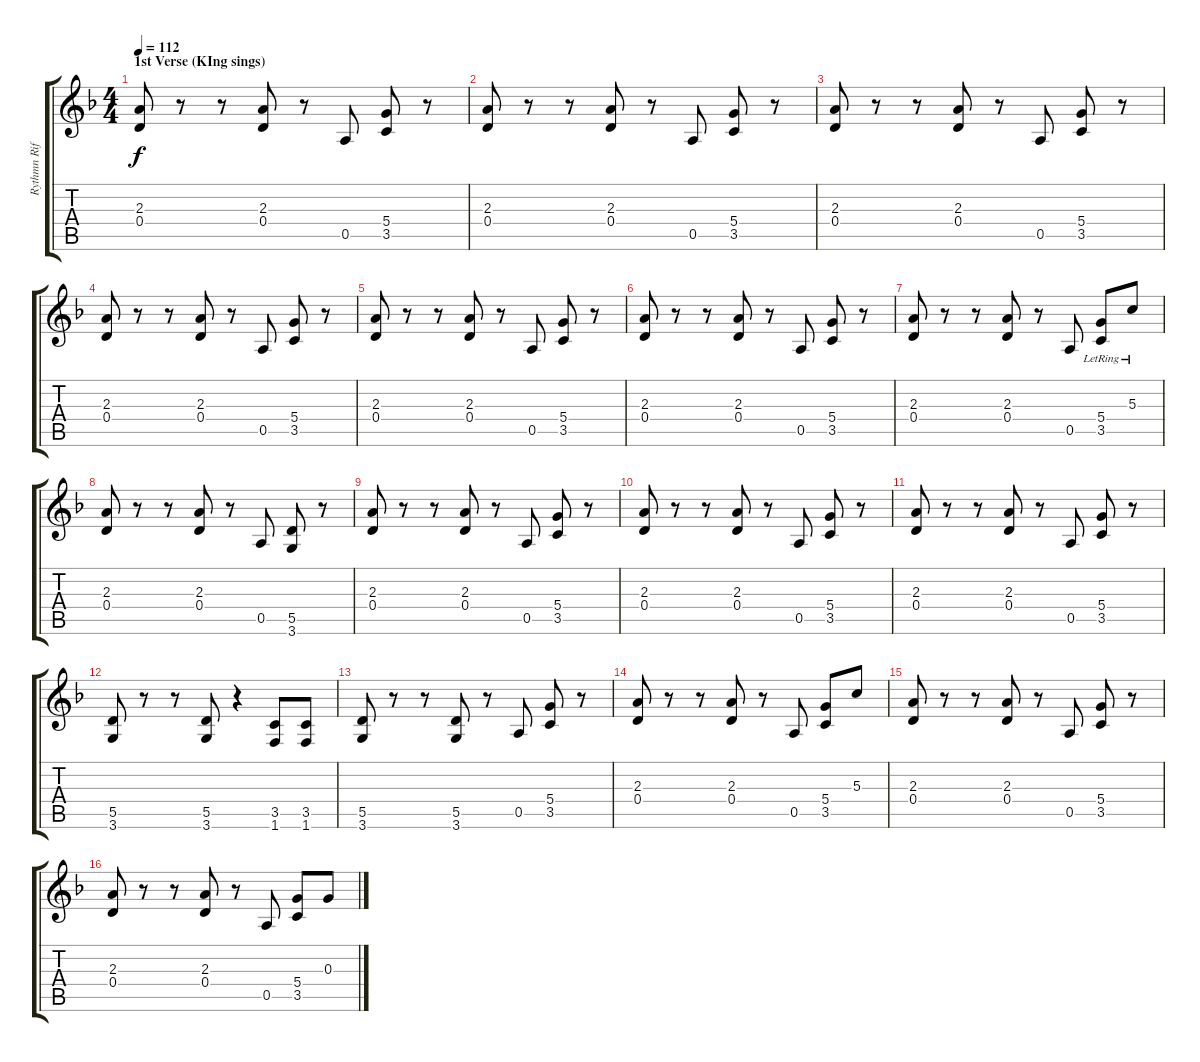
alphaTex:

\track ("Rythmn Riffs" "Rythmn Rif") {instrument electricguitarclean}
\staff {score tabs}
\tuning (E4 B3 G3 D3 A2 E2) {hide}
\ts (4 4)
\section ("" "1st Verse (KIng sings)")
\tempo 112
\clef g2
\ks f
(2.3 0.4).8{dy f} r.8 r.8 (2.3 0.4).8 r.8 0.5.8 (5.4 3.5).8 r.8 |
(2.3 0.4).8 r.8 r.8 (2.3 0.4).8 r.8 0.5.8 (5.4 3.5).8 r.8 |
(2.3 0.4).8 r.8 r.8 (2.3 0.4).8 r.8 0.5.8 (5.4 3.5).8 r.8 |
(2.3 0.4).8 r.8 r.8 (2.3 0.4).8 r.8 0.5.8 (5.4 3.5).8 r.8 |
(2.3 0.4).8 r.8 r.8 (2.3 0.4).8 r.8 0.5.8 (5.4 3.5).8 r.8 |
(2.3 0.4).8 r.8 r.8 (2.3 0.4).8 r.8 0.5.8 (5.4 3.5).8 r.8 |
(2.3 0.4).8 r.8 r.8 (2.3 0.4).8 r.8 0.5.8 (5.4{lr} 3.5{lr}).8 5.3{lr}.8 |
(2.3 0.4).8 r.8 r.8 (2.3 0.4).8 r.8 0.5.8 (5.5 3.6).8 r.8 |
(2.3 0.4).8 r.8 r.8 (2.3 0.4).8 r.8 0.5.8 (5.4 3.5).8 r.8 |
(2.3 0.4).8 r.8 r.8 (2.3 0.4).8 r.8 0.5.8 (5.4 3.5).8 r.8 |
(2.3 0.4).8 r.8 r.8 (2.3 0.4).8 r.8 0.5.8 (5.4 3.5).8 r.8 |
(5.5 3.6).8 r.8 r.8 (5.5 3.6).8 r.4 (3.5 1.6).8 (3.5 1.6).8 |
(5.5 3.6).8 r.8 r.8 (5.5 3.6).8 r.8 0.5.8 (5.4 3.5).8 r.8 |
(2.3 0.4).8 r.8 r.8 (2.3 0.4).8 r.8 0.5.8 (5.4 3.5).8 5.3.8 |
(2.3 0.4).8 r.8 r.8 (2.3 0.4).8 r.8 0.5.8 (5.4 3.5).8 r.8 |
(2.3 0.4).8 r.8 r.8 (2.3 0.4).8 r.8 0.5.8 (5.4 3.5).8 0.3.8
